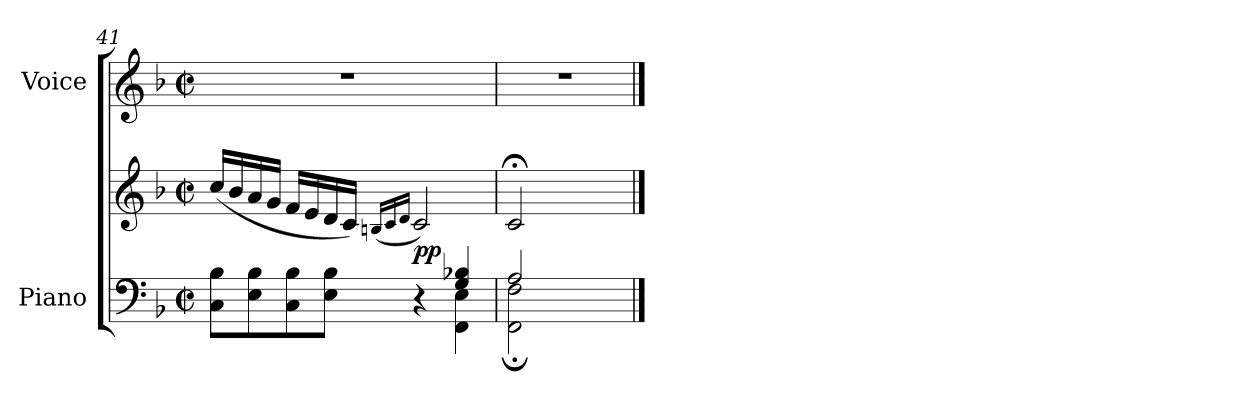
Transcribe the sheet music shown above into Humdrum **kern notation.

**kern	**kern	**dynam	**kern
*part2	*part2	*part2	*part1
*staff3	*staff2	*staff2/3	*staff1
*I"Piano	*	*	*I"Voice
*I'Pno.	*	*	*I'Voice
*clefF4	*clefG2	*	*clefG2
*k[b-]	*k[b-]	*	*k[b-]
*F:	*F:	*	*F:
*M2/2	*M2/2	*	*M2/2
*met(c|)	*met(c|)	*	*met(c|)
=41	=41	=41	=41
*^	*	*	*
8Ci\ 8B-iL	2.ryy	(16cci/LL	.	1r
.	.	16b-i/	.	.
8Ei\ 8B-i	.	16ai/	.	.
.	.	16gi/JJ	.	.
8Ci\ 8B-i	.	16fi/LL	.	.
.	.	16ei/	.	.
8Ei\ 8B-iJ	.	16di/	.	.
.	.	16ci/JJ)	.	.
.	.	(16qBni/LL	.	.
.	.	16qci/	.	.
.	.	16qdi/JJ	.	.
4r	.	2ci/)	pp	.
4Gi/ 4B-Xi	4FFi\ 4Ei	.	.	.
=42	=42	=42	=42	=42
!	!	!	!	!LO:N:vis=1
2Ai/	2FFi\; 2Fi;	2c;i/	.	1r
2ryy	2ryy	2ryy	.	.
*v	*v	*	*	*
==	==	==	==
*-	*-	*-	*-
